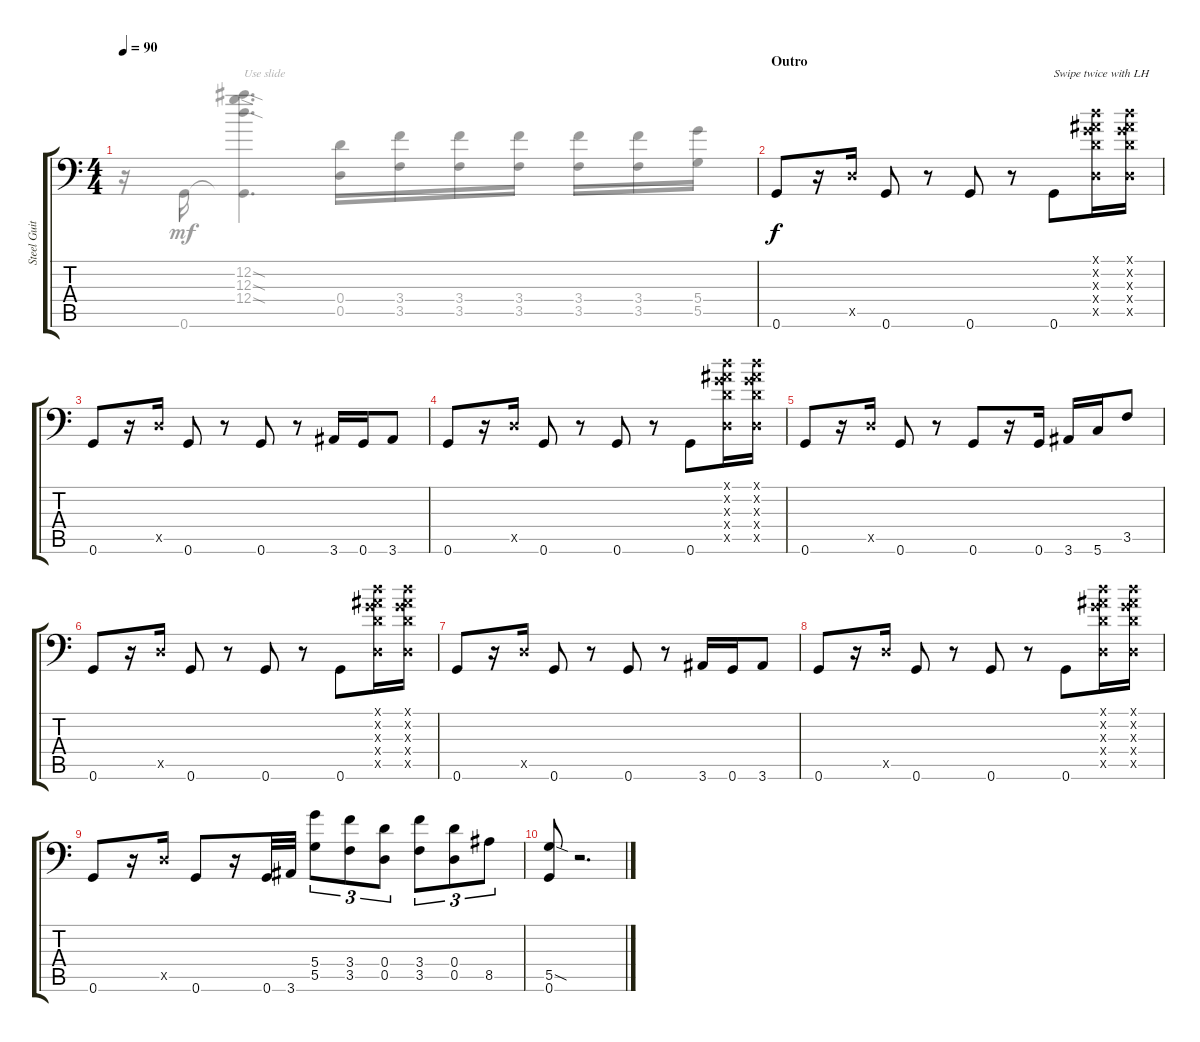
\track ("Steel Guitar" "Steel Guit") {instrument acousticguitarsteel}
\staff {score tabs}
\tuning (D4 Bb3 G3 D3 D2 G1) {hide}
\voice
\ts (4 4)
\tempo 90
\clef f4
\ks c
|
\section ("" "Outro")
0.6.8 r.16 0.5{x}.16 0.6.8 r.8 0.6.8 r.8 0.6.8{txt "Swipe twice with LH"} (0.1{x} 0.2{x} 0.3{x} 0.4{x} 0.5{x}).16 (0.1{x} 0.2{x} 0.3{x} 0.4{x} 0.5{x}).16 |
0.6.8 r.16 0.5{x}.16 0.6.8 r.8 0.6.8 r.8 3.6.16 0.6.16 3.6.8 |
0.6.8 r.16 0.5{x}.16 0.6.8 r.8 0.6.8 r.8 0.6.8 (0.1{x} 0.2{x} 0.3{x} 0.4{x} 0.5{x}).16 (0.1{x} 0.2{x} 0.3{x} 0.4{x} 0.5{x}).16 |
0.6.8 r.16 0.5{x}.16 0.6.8 r.8 0.6.8 r.16 0.6.16 3.6.16 5.6.16 3.5.8 |
0.6.8 r.16 0.5{x}.16 0.6.8 r.8 0.6.8 r.8 0.6.8 (0.1{x} 0.2{x} 0.3{x} 0.4{x} 0.5{x}).16 (0.1{x} 0.2{x} 0.3{x} 0.4{x} 0.5{x}).16 |
0.6.8 r.16 0.5{x}.16 0.6.8 r.8 0.6.8 r.8 3.6.16 0.6.16 3.6.8 |
0.6.8 r.16 0.5{x}.16 0.6.8 r.8 0.6.8 r.8 0.6.8 (0.1{x} 0.2{x} 0.3{x} 0.4{x} 0.5{x}).16 (0.1{x} 0.2{x} 0.3{x} 0.4{x} 0.5{x}).16 |
0.6.8 r.16 0.5{x}.16 0.6.8 r.16 0.6.32 3.6.32 (5.4 5.5).8{tu (3 2)} (3.4 3.5).8{tu (3 2)} (0.4 0.5).8{tu (3 2)} (3.4 3.5).8{tu (3 2)} (0.4 0.5).8{tu (3 2)} 8.5.8{tu (3 2)} |
(5.5{sod} 0.6).8 r.2{d}
\voice
\clef f4
\ottava regular
\simile none
\ks c
r.16{dy mf} 0.6.16 (12.2{sod} 12.3{sod} 12.4{sod} 0.6{t}).4{d txt "Use slide"} (0.4 0.5).16 (3.4 3.5).16 (3.4 3.5).16 (3.4 3.5).16 (3.4 3.5).16 (3.4 3.5).16 (5.4 5.5).16 |
|
|
|
|
|
|
|
|
